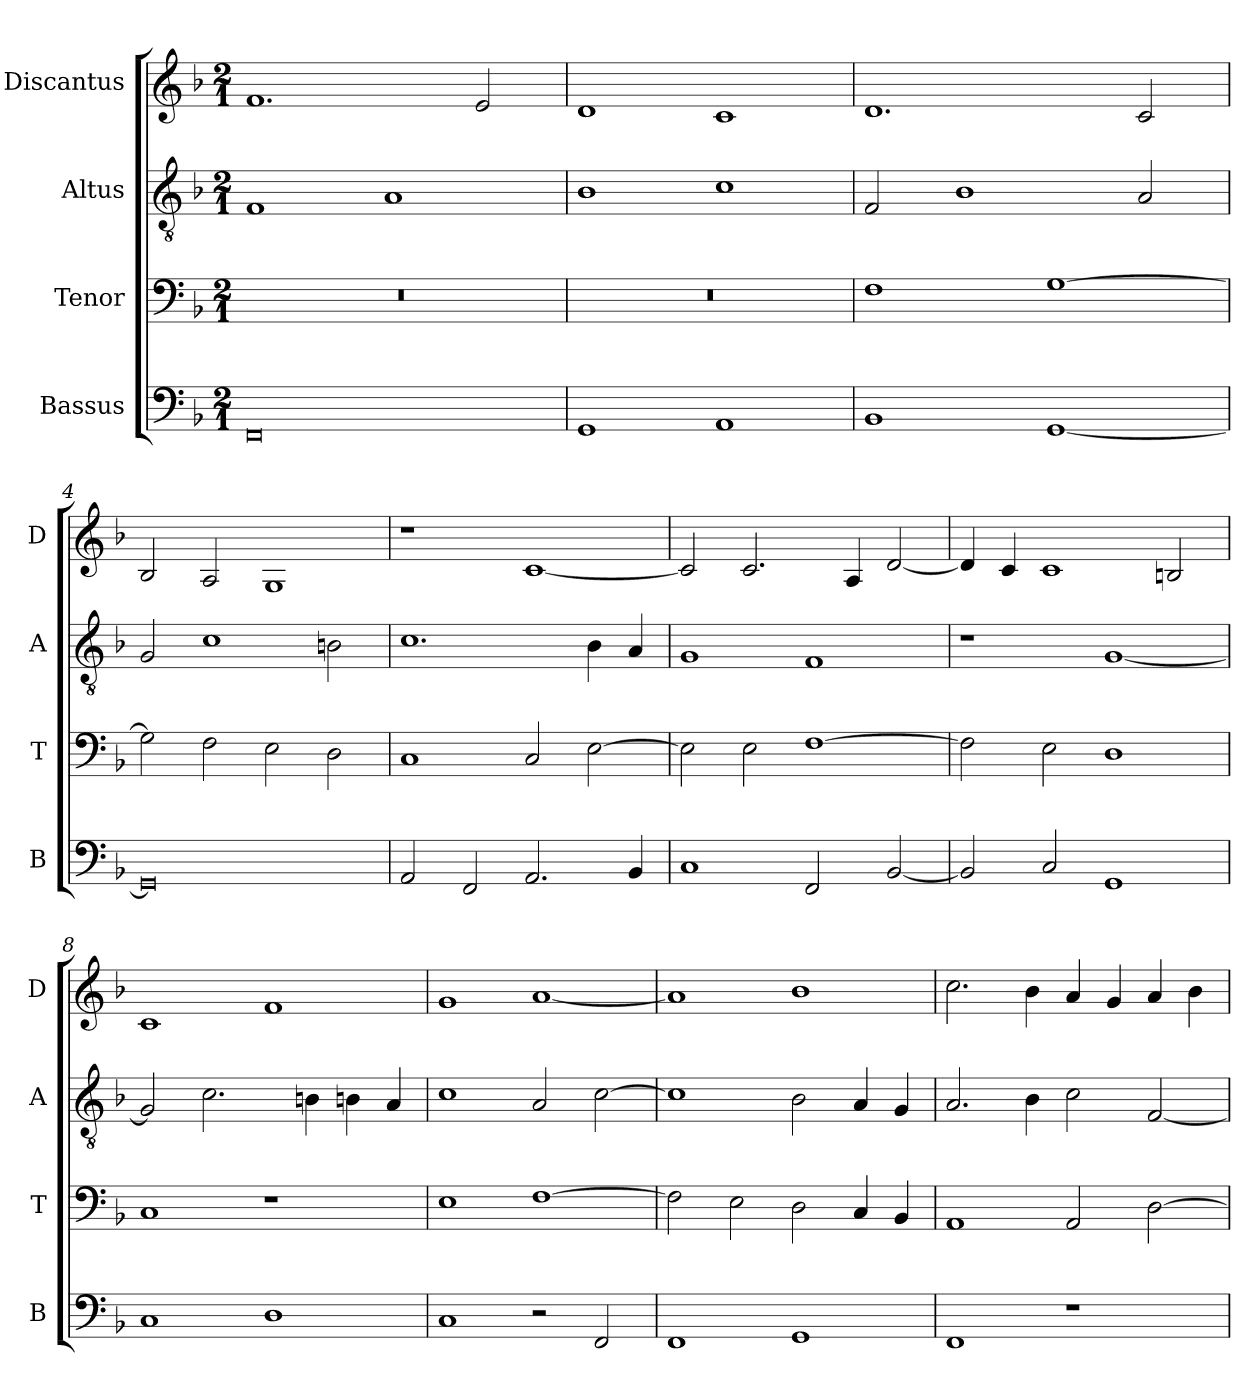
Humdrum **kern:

**kern	**kern	**kern	**kern
*part4	*part3	*part2	*part1
*staff4	*staff3	*staff2	*staff1
*I"Bassus	*I"Tenor	*I"Altus	*I"Discantus
*I'B	*I'T	*I'A	*I'D
*clefF4	*clefF4	*clefGv2	*clefG2
*k[b-]	*k[b-]	*k[b-]	*k[b-]
*M2/1	*M2/1	*M2/1	*M2/1
=1	=1	=1	=1
0FF	0r	1F	1.f
.	.	1A	.
.	.	.	2e
=2	=2	=2	=2
1GG	0r	1B-	1d
1AA	.	1c	1c
=3	=3	=3	=3
1BB-	1F	2F	1.d
.	.	1B-	.
[1GG	[1G	.	.
.	.	2A	2c
=4	=4	=4	=4
0GG]	2G]	2G	2B-
.	2F	1c	2A
.	2E	.	1G
.	2D	2Bn	.
=5	=5	=5	=5
2AA	1C	1.c	1r
2FF	.	.	.
2.AA	2C	.	[1c
.	[2E	4B-	.
4BB-	.	4A	.
=6	=6	=6	=6
1C	2E]	1G	2c]
.	2E	.	2.c
2FF	[1F	1F	.
.	.	.	4A
[2BB-	.	.	[2d
=7	=7	=7	=7
2BB-]	2F]	1r	4d]
.	.	.	4c
2C	2E	.	1c
1GG	1D	[1G	.
.	.	.	2Bn
=8	=8	=8	=8
1C	1C	2G]	1c
.	.	2.c	.
1D	1r	.	1f
.	.	4Bn	.
.	.	4Bn	.
.	.	4A	.
=9	=9	=9	=9
1C	1E	1c	1g
2r	[1F	2A	[1a
2FF	.	[2c	.
=10	=10	=10	=10
1FF	2F]	1c]	1a]
.	2E	.	.
1GG	2D	2B-	1b-
.	4C	4A	.
.	4BB-	4G	.
=11	=11	=11	=11
1FF	1AA	2.A	2.cc
.	.	4B-	4b-
1r	2AA	2c	4a
.	.	.	4g
.	[2D	[2F	4a
.	.	.	4b-
=	=	=	=
*-	*-	*-	*-
